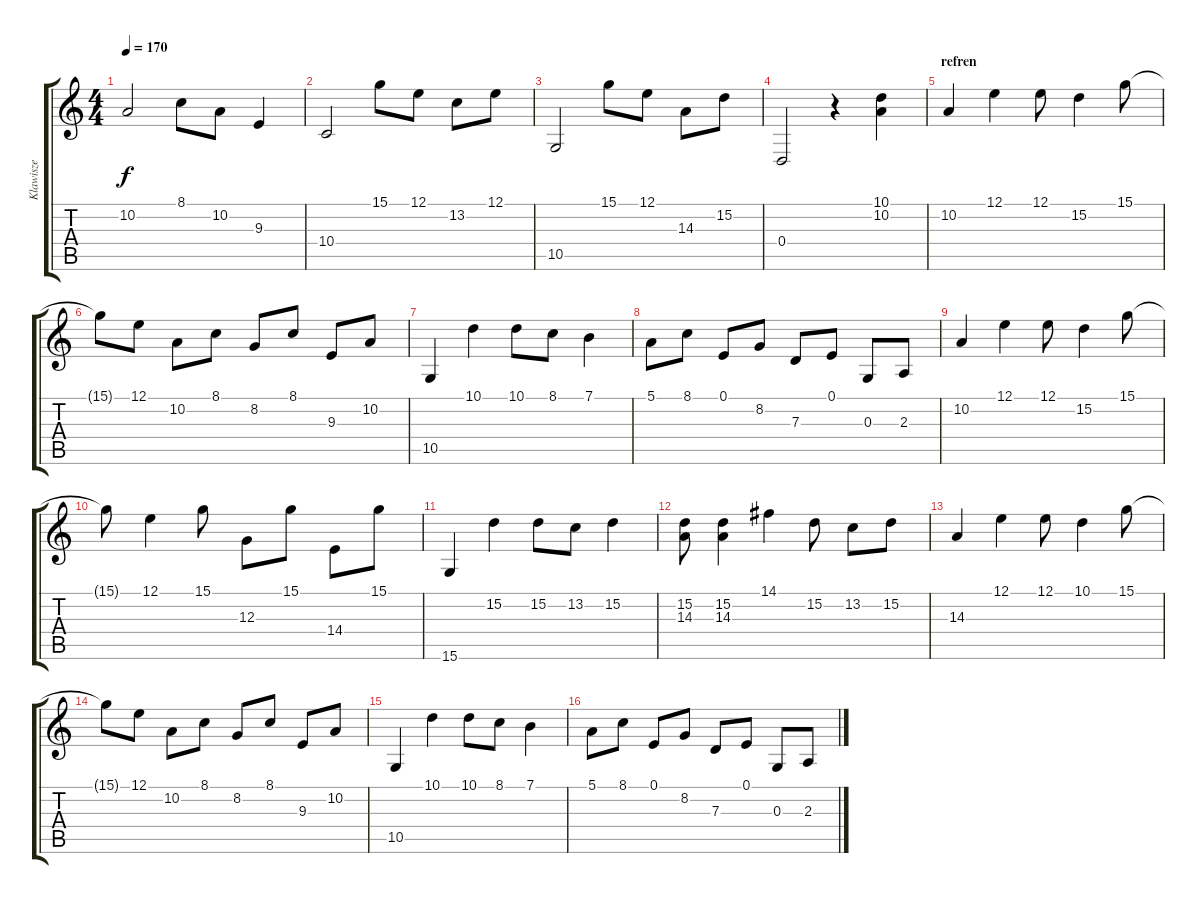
\track ("Klawisze" "Klawisze") {instrument acousticgrandpiano}
\staff {score tabs}
\tuning (E4 B3 G3 D3 A2 E2) {hide}
\ts (4 4)
\tempo 170
\clef g2
\ks c
10.2.2{dy f} 8.1.8 10.2.8 9.3.4 |
10.4.2 15.1.8 12.1.8 13.2.8 12.1.8 |
10.5.2 15.1.8 12.1.8 14.3.8 15.2.8 |
0.4.2 r.4 (10.1 10.2).4 |
\section ("" "refren")
10.2.4 12.1.4 12.1.8 15.2.4 15.1.8 |
15.1{t}.8 12.1.8 10.2.8 8.1.8 8.2.8 8.1.8 9.3.8 10.2.8 |
10.5.4 10.1.4 10.1.8 8.1.8 7.1.4 |
5.1.8 8.1.8 0.1.8 8.2.8 7.3.8 0.1.8 0.3.8 2.3.8 |
10.2.4 12.1.4 12.1.8 15.2.4 15.1.8 |
15.1{t}.8 12.1.4 15.1.8 12.3.8 15.1.8 14.4.8 15.1.8 |
15.6.4 15.2.4 15.2.8 13.2.8 15.2.4 |
(15.2 14.3).8 (15.2 14.3).4 14.1.4 15.2.8 13.2.8 15.2.8 |
14.3.4 12.1.4 12.1.8 10.1.4 15.1.8 |
15.1{t}.8 12.1.8 10.2.8 8.1.8 8.2.8 8.1.8 9.3.8 10.2.8 |
10.5.4 10.1.4 10.1.8 8.1.8 7.1.4 |
5.1.8 8.1.8 0.1.8 8.2.8 7.3.8 0.1.8 0.3.8 2.3.8
